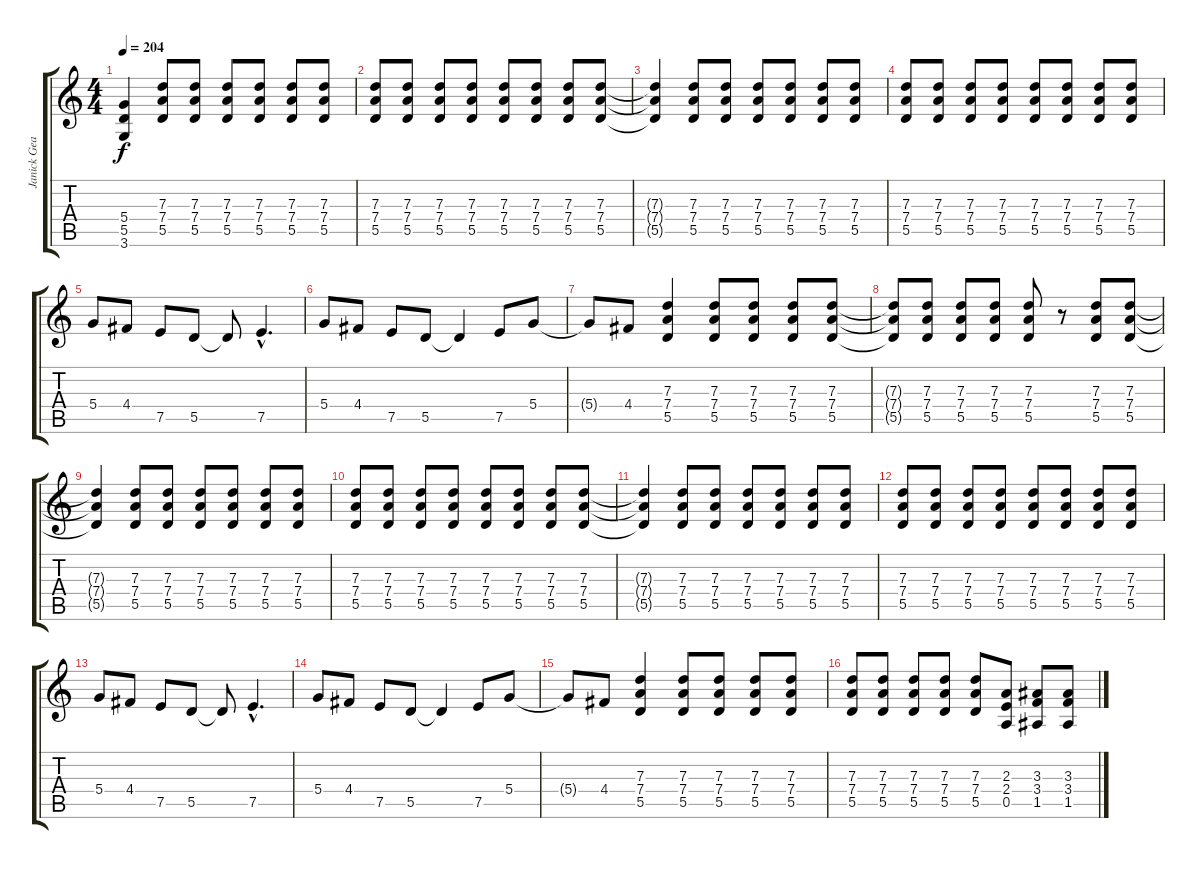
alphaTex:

\track ("Janick Gears (Distortion Guitar)" "Janick Gea") {instrument distortionguitar}
\staff {score tabs}
\tuning (E4 B3 G3 D3 A2 E2) {hide}
\ts (4 4)
\tempo 204
\clef g2
\ks c
(5.4{t} 5.5{t} 3.6{t}).4{dy f} (7.3 7.4 5.5).8 (7.3 7.4 5.5).8 (7.3 7.4 5.5).8 (7.3 7.4 5.5).8 (7.3 7.4 5.5).8 (7.3 7.4 5.5).8 |
(7.3 7.4 5.5).8 (7.3 7.4 5.5).8 (7.3 7.4 5.5).8 (7.3 7.4 5.5).8 (7.3 7.4 5.5).8 (7.3 7.4 5.5).8 (7.3 7.4 5.5).8 (7.3 7.4 5.5).8 |
(7.3{t} 7.4{t} 5.5{t}).4 (7.3 7.4 5.5).8 (7.3 7.4 5.5).8 (7.3 7.4 5.5).8 (7.3 7.4 5.5).8 (7.3 7.4 5.5).8 (7.3 7.4 5.5).8 |
(7.3 7.4 5.5).8 (7.3 7.4 5.5).8 (7.3 7.4 5.5).8 (7.3 7.4 5.5).8 (7.3 7.4 5.5).8 (7.3 7.4 5.5).8 (7.3 7.4 5.5).8 (7.3 7.4 5.5).8 |
5.4.8 4.4.8 7.5.8 5.5.8 5.5{t}.8 7.5{hac}.4{d} |
5.4.8 4.4.8 7.5.8 5.5.8 5.5{t}.4 7.5.8 5.4.8 |
5.4{t}.8 4.4.8 (7.3 7.4 5.5).4 (7.3 7.4 5.5).8 (7.3 7.4 5.5).8 (7.3 7.4 5.5).8 (7.3 7.4 5.5).8 |
(7.3{t} 7.4{t} 5.5{t}).8 (7.3 7.4 5.5).8 (7.3 7.4 5.5).8 (7.3 7.4 5.5).8 (7.3 7.4 5.5).8 r.8 (7.3 7.4 5.5).8 (7.3 7.4 5.5).8 |
(7.3{t} 7.4{t} 5.5{t}).4 (7.3 7.4 5.5).8 (7.3 7.4 5.5).8 (7.3 7.4 5.5).8 (7.3 7.4 5.5).8 (7.3 7.4 5.5).8 (7.3 7.4 5.5).8 |
(7.3 7.4 5.5).8 (7.3 7.4 5.5).8 (7.3 7.4 5.5).8 (7.3 7.4 5.5).8 (7.3 7.4 5.5).8 (7.3 7.4 5.5).8 (7.3 7.4 5.5).8 (7.3 7.4 5.5).8 |
(7.3{t} 7.4{t} 5.5{t}).4 (7.3 7.4 5.5).8 (7.3 7.4 5.5).8 (7.3 7.4 5.5).8 (7.3 7.4 5.5).8 (7.3 7.4 5.5).8 (7.3 7.4 5.5).8 |
(7.3 7.4 5.5).8 (7.3 7.4 5.5).8 (7.3 7.4 5.5).8 (7.3 7.4 5.5).8 (7.3 7.4 5.5).8 (7.3 7.4 5.5).8 (7.3 7.4 5.5).8 (7.3 7.4 5.5).8 |
5.4.8 4.4.8 7.5.8 5.5.8 5.5{t}.8 7.5{hac}.4{d} |
5.4.8 4.4.8 7.5.8 5.5.8 5.5{t}.4 7.5.8 5.4.8 |
5.4{t}.8 4.4.8 (7.3 7.4 5.5).4 (7.3 7.4 5.5).8 (7.3 7.4 5.5).8 (7.3 7.4 5.5).8 (7.3 7.4 5.5).8 |
(7.3 7.4 5.5).8 (7.3 7.4 5.5).8 (7.3 7.4 5.5).8 (7.3 7.4 5.5).8 (7.3 7.4 5.5).8 (2.3 2.4 0.5).8 (3.3 3.4 1.5).8 (3.3 3.4 1.5).8
